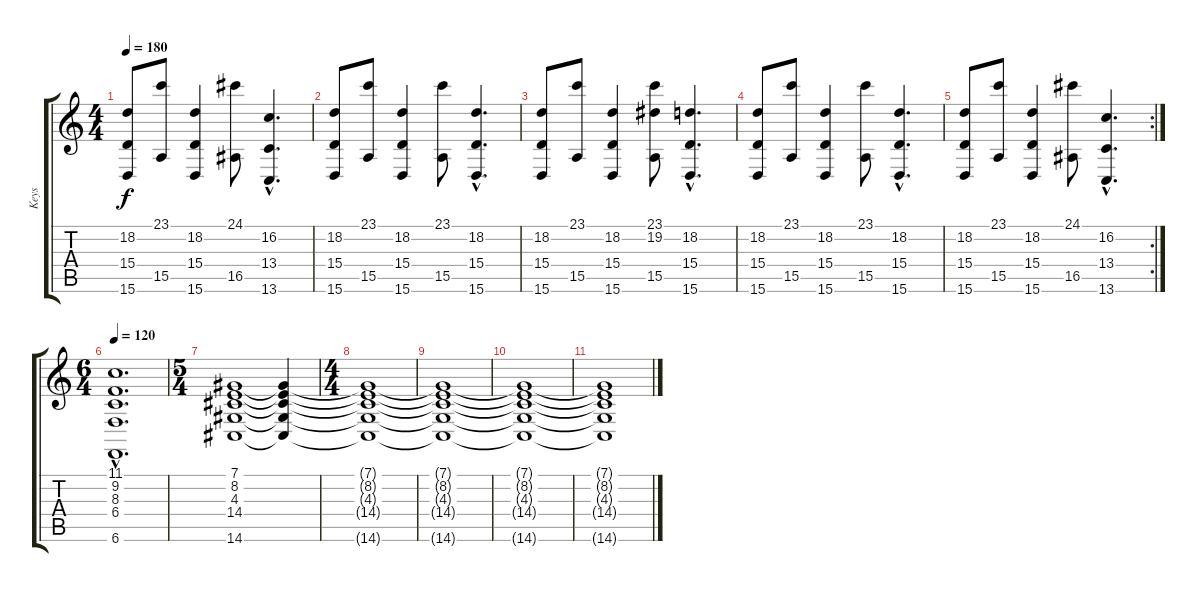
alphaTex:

\track ("Keys " "Keys ") {instrument tangoaccordion}
\staff {score tabs}
\tuning (Db4 Ab3 E3 B2 Gb2 B1) {hide}
\ts (4 4)
\tempo 180
\clef g2
\ks c
(18.2 15.4 15.6).8{dy f} (23.1 15.5).8 (18.2 15.4 15.6).4 (24.1 16.5).8 (16.2{hac} 13.4{hac} 13.6{hac}).4{d} |
(18.2 15.4 15.6).8 (23.1 15.5).8 (18.2 15.4 15.6).4 (23.1 15.5).8 (18.2{hac} 15.4{hac} 15.6{hac}).4{d} |
(18.2 15.4 15.6).8 (23.1 15.5).8 (18.2 15.4 15.6).4 (23.1 19.2 15.5).8 (18.2{hac} 15.4{hac} 15.6{hac}).4{d} |
(18.2 15.4 15.6).8 (23.1 15.5).8 (18.2 15.4 15.6).4 (23.1 15.5).8 (18.2{hac} 15.4{hac} 15.6{hac}).4{d} |
\rc 2
(18.2 15.4 15.6).8 (23.1 15.5).8 (18.2 15.4 15.6).4 (24.1 16.5).8 (16.2{hac} 13.4{hac} 13.6{hac}).4{d} |
\ts (6 4)
\tempo 120
(11.1{hac} 9.2{hac} 8.3{hac} 6.4{hac} 6.6{hac}).1{d} |
\ts (5 4)
(7.1 8.2 4.3 14.4 14.6).1 (7.1{t} 8.2{t} 4.3{t} 14.4{t} 14.6{t}).4 |
\ts (4 4)
(7.1{t} 8.2{t} 4.3{t} 14.4{t} 14.6{t}).1 |
(7.1{t} 8.2{t} 4.3{t} 14.4{t} 14.6{t}).1{volume 0} |
(7.1{t} 8.2{t} 4.3{t} 14.4{t} 14.6{t}).1 |
(7.1{t} 8.2{t} 4.3{t} 14.4{t} 14.6{t}).1
